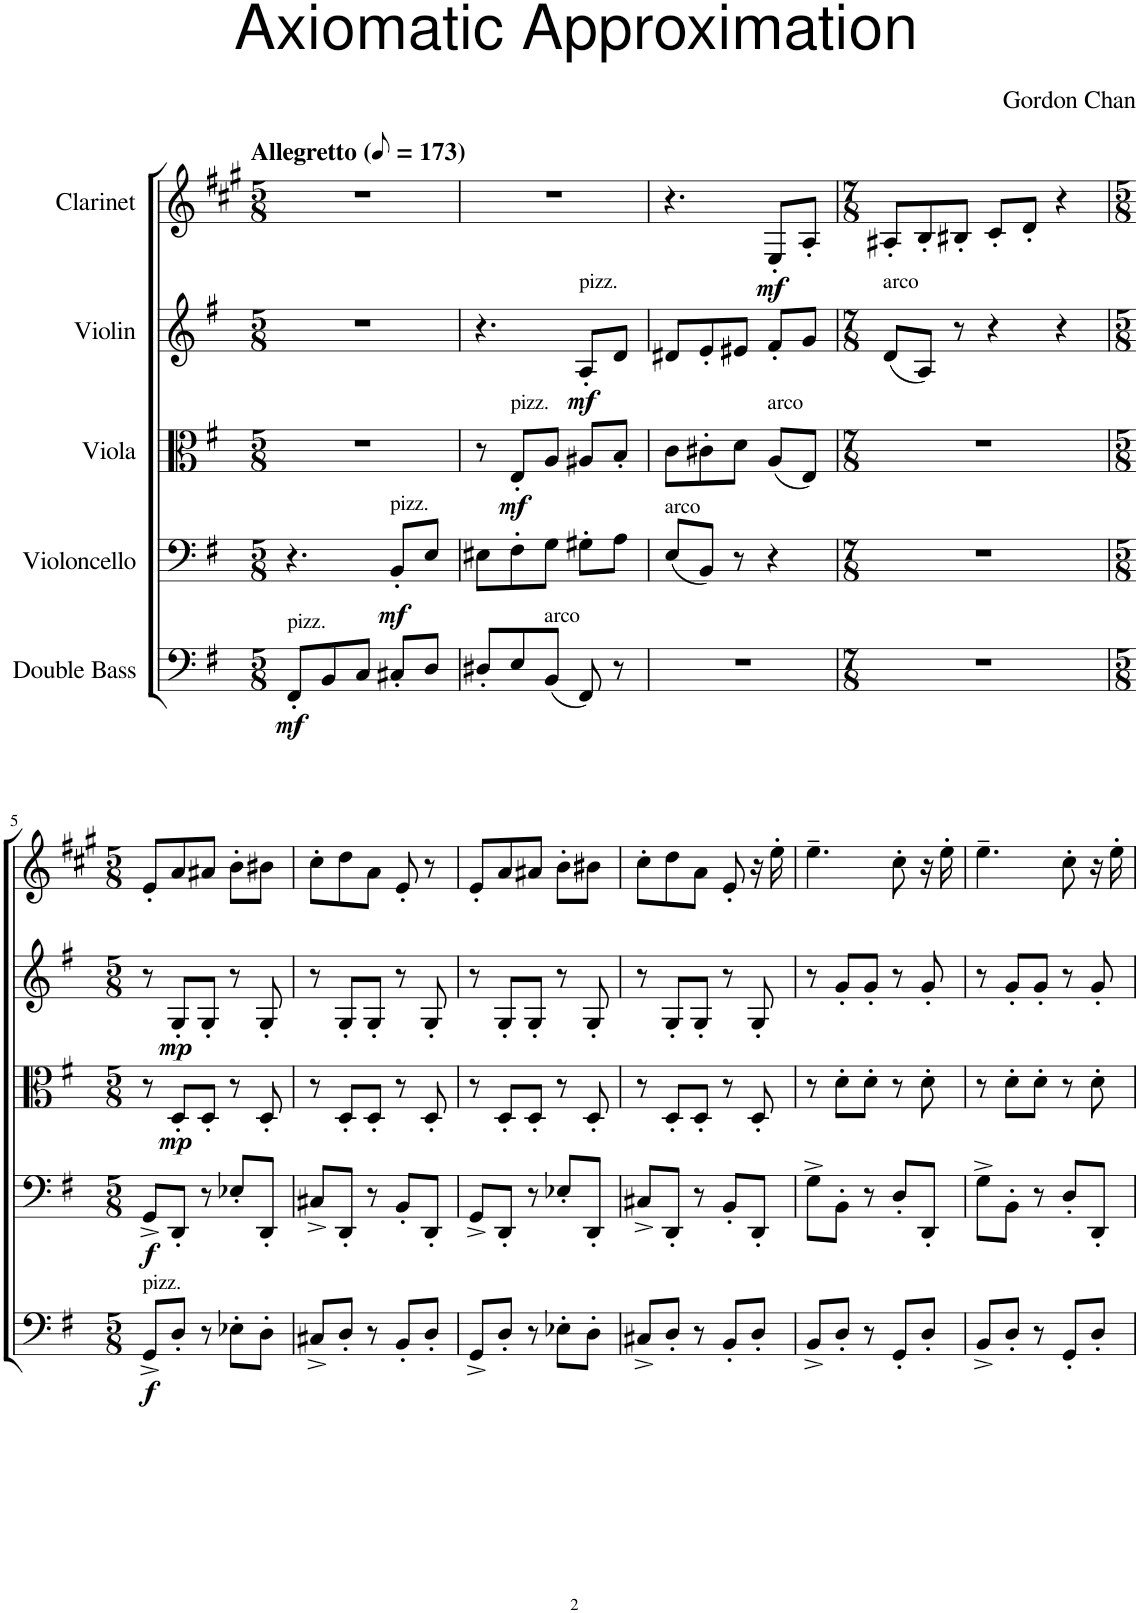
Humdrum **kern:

**kern	**dynam	**kern	**dynam	**kern	**dynam	**kern	**dynam	**kern	**dynam
*part5	*part5	*part4	*part4	*part3	*part3	*part2	*part2	*part1	*part1
*staff5	*staff5	*staff4	*staff4	*staff3	*staff3	*staff2	*staff2	*staff1	*staff1
*I"Double Bass	*	*I"Violoncello	*	*I"Viola	*	*I"Violin	*	*I"Clarinet	*
*	*	*I'Vc	*	*I'Vla	*	*I'Vln	*	*I'Cl	*
*clefF4	*	*clefF4	*	*clefC3	*	*clefG2	*	*clefG2	*
*Trd7c12	*	*	*	*	*	*	*	*Trd1c2	*
*k[f#]	*	*k[f#]	*	*k[f#]	*	*k[f#]	*	*k[f#c#g#]	*
*M5/8	*	*M5/8	*	*M5/8	*	*M5/8	*	*M5/8	*
*MM87	*	*MM87	*	*MM87	*	*MM87	*	*MM87	*
=1	=1	=1	=1	=1	=1	=1	=1	=1	=1
!	!	!	!	!	!	!	!	!LO:TX:a:B:t=Allegretto	!
!LO:TX:a:t=pizz.	!	!	!	!	!	!	!	!	!
!	!LO:DY:b	!	!	!	!	!	!	!	!
8FF#'/L	mf	4.r	.	8%5r	.	8%5r	.	8%5r	.
8BB/	.	.	.	.	.	.	.	.	.
8C/J	.	.	.	.	.	.	.	.	.
!	!	!LO:TX:a:t=pizz.	!	!	!	!	!	!	!
!	!	!	!LO:DY:b	!	!	!	!	!	!
8C#X'/L	.	8BB'/L	mf	.	.	.	.	.	.
8D/J	.	8E/J	.	.	.	.	.	.	.
=2	=2	=2	=2	=2	=2	=2	=2	=2	=2
8D#X'/L	.	8E#X\L	.	8r	.	4.r	.	8%5r	.
!	!	!	!	!LO:TX:a:t=pizz.	!	!	!	!	!
!	!	!	!	!	!LO:DY:b	!	!	!	!
8E/	.	8F#'\	.	8E'/L	mf	.	.	.	.
!LO:TX:a:t=arco	!	!	!	!	!	!	!	!	!
(8BB/J	.	8G\J	.	8A/J	.	.	.	.	.
!	!	!	!	!	!	!LO:TX:a:t=pizz.	!	!	!
!	!	!	!	!	!	!	!LO:DY:b	!	!
8FF#/)	.	8G#X'\L	.	8A#X/L	.	8A'/L	mf	.	.
8r	.	8A\J	.	8B'/J	.	8d/J	.	.	.
=3	=3	=3	=3	=3	=3	=3	=3	=3	=3
!	!	!LO:TX:a:t=arco	!	!	!	!	!	!	!
8%5r	.	(8E/L	.	8c\L	.	8d#X/L	.	4.r	.
.	.	8BB/J)	.	8c#X'\	.	8e'/	.	.	.
.	.	8r	.	8d\J	.	8e#X/J	.	.	.
!	!	!	!	!LO:TX:a:t=arco	!	!	!	!	!
!	!	!	!	!	!	!	!	!	!LO:DY:b
.	.	4r	.	(8A/L	.	8f#'/L	.	8E'/L	mf
.	.	.	.	8E/J)	.	8g/J	.	8A'/J	.
=4	=4	=4	=4	=4	=4	=4	=4	=4	=4
*M7/8	*	*M7/8	*	*M7/8	*	*M7/8	*	*M7/8	*
!	!	!	!	!	!	!LO:TX:a:t=arco	!	!	!
2..r	.	2..r	.	2..r	.	(8d/L	.	8A#X'/L	.
.	.	.	.	.	.	8A/J)	.	8B'/	.
.	.	.	.	.	.	8r	.	8B#X'/J	.
.	.	.	.	.	.	4r	.	8c#'/L	.
.	.	.	.	.	.	.	.	8d'/J	.
.	.	.	.	.	.	4r	.	4r	.
!!LO:LB:g=z
=5	=5	=5	=5	=5	=5	=5	=5	=5	=5
*M5/8	*	*M5/8	*	*M5/8	*	*M5/8	*	*M5/8	*
!LO:TX:a:t=pizz.	!	!	!	!	!	!	!	!	!
!	!LO:DY:b	!	!LO:DY:b	!	!	!	!	!	!
8GG^/L	f	8GG^/L	f	8r	.	8r	.	8e'/L	.
!	!	!	!	!	!LO:DY:b	!	!LO:DY:b	!	!
8D'/J	.	8DD'/J	.	8D'/L	mp	8G'/L	mp	8a/	.
8r	.	8r	.	8D'/J	.	8G'/J	.	8a#X/J	.
8E-X'\L	.	8E-X'/L	.	8r	.	8r	.	8b'\L	.
8D'\J	.	8DD'/J	.	8D'/	.	8G'/	.	8b#X\J	.
=6	=6	=6	=6	=6	=6	=6	=6	=6	=6
8C#X^/L	.	8C#X^/L	.	8r	.	8r	.	8cc#'\L	.
8D'/J	.	8DD'/J	.	8D'/L	.	8G'/L	.	8dd\	.
8r	.	8r	.	8D'/J	.	8G'/J	.	8a\J	.
8BB'/L	.	8BB'/L	.	8r	.	8r	.	8e'/	.
8D'/J	.	8DD'/J	.	8D'/	.	8G'/	.	8r	.
=7	=7	=7	=7	=7	=7	=7	=7	=7	=7
8GG^/L	.	8GG^/L	.	8r	.	8r	.	8e'/L	.
8D'/J	.	8DD'/J	.	8D'/L	.	8G'/L	.	8a/	.
8r	.	8r	.	8D'/J	.	8G'/J	.	8a#X/J	.
8E-X'\L	.	8E-X'/L	.	8r	.	8r	.	8b'\L	.
8D'\J	.	8DD'/J	.	8D'/	.	8G'/	.	8b#X\J	.
=8	=8	=8	=8	=8	=8	=8	=8	=8	=8
8C#X^/L	.	8C#X^/L	.	8r	.	8r	.	8cc#'\L	.
8D'/J	.	8DD'/J	.	8D'/L	.	8G'/L	.	8dd\	.
8r	.	8r	.	8D'/J	.	8G'/J	.	8a\J	.
8BB'/L	.	8BB'/L	.	8r	.	8r	.	8e'/	.
8D'/J	.	8DD'/J	.	8D'/	.	8G'/	.	16r	.
.	.	.	.	.	.	.	.	16ee'\	.
=9	=9	=9	=9	=9	=9	=9	=9	=9	=9
8BB^/L	.	8G^\L	.	8r	.	8r	.	4.ee~\	.
8D'/J	.	8BB'\J	.	8d'\L	.	8g'/L	.	.	.
8r	.	8r	.	8d'\J	.	8g'/J	.	.	.
8GG'/L	.	8D'/L	.	8r	.	8r	.	8cc#'\	.
8D'/J	.	8DD'/J	.	8d'\	.	8g'/	.	16r	.
.	.	.	.	.	.	.	.	16ee'\	.
=10	=10	=10	=10	=10	=10	=10	=10	=10	=10
8BB^/L	.	8G^\L	.	8r	.	8r	.	4.ee~\	.
8D'/J	.	8BB'\J	.	8d'\L	.	8g'/L	.	.	.
8r	.	8r	.	8d'\J	.	8g'/J	.	.	.
8GG'/L	.	8D'/L	.	8r	.	8r	.	8cc#'\	.
8D'/J	.	8DD'/J	.	8d'\	.	8g'/	.	16r	.
.	.	.	.	.	.	.	.	16ee'\	.
=	=	=	=	=	=	=	=	=	=
*-	*-	*-	*-	*-	*-	*-	*-	*-	*-
